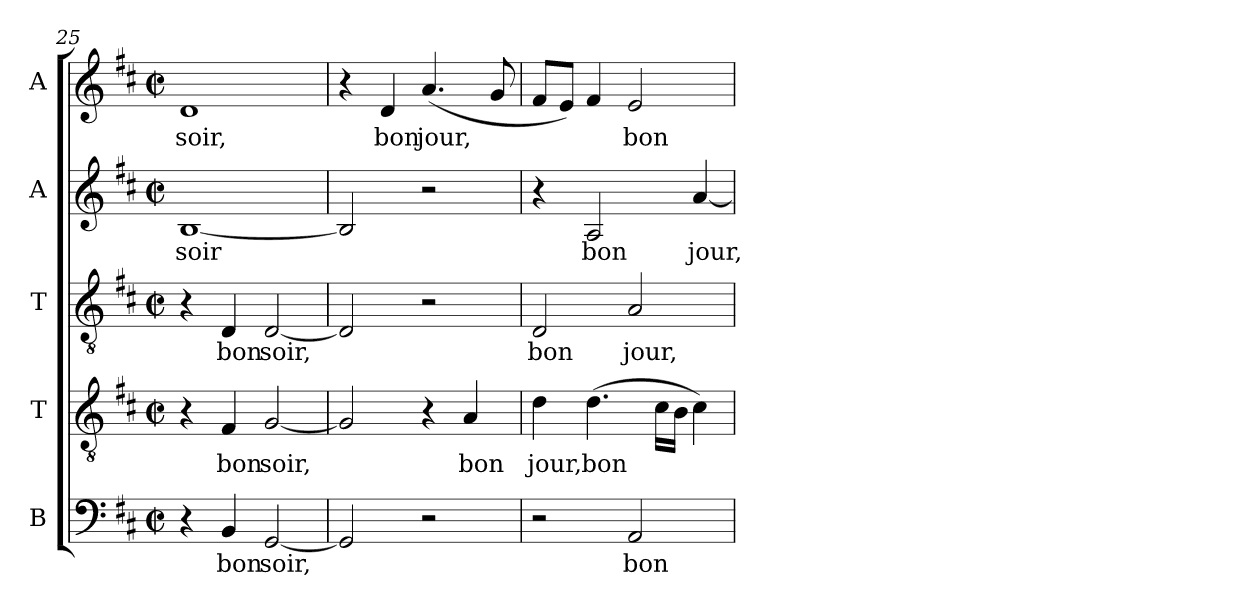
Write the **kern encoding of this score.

**kern	**text	**kern	**text	**kern	**text	**kern	**text	**kern	**text
*part5	*part5	*part4	*part4	*part3	*part3	*part2	*part2	*part1	*part1
*staff5	*staff5	*staff4	*staff4	*staff3	*staff3	*staff2	*staff2	*staff1	*staff1
*I"B	*	*I"T	*	*I"T	*	*I"A	*	*I"A	*
*clefF4	*	*clefGv2	*	*clefGv2	*	*clefG2	*	*clefG2	*
*k[f#c#]	*	*k[f#c#]	*	*k[f#c#]	*	*k[f#c#]	*	*k[f#c#]	*
*D:	*	*D:	*	*D:	*	*D:	*	*D:	*
*M2/2	*	*M2/2	*	*M2/2	*	*M2/2	*	*M2/2	*
*met(c|)	*	*met(c|)	*	*met(c|)	*	*met(c|)	*	*met(c|)	*
=25	=25	=25	=25	=25	=25	=25	=25	=25	=25
!	!	!	!	!	!	!	!LO:LY:b:color=#000000	!	!
!	!	!	!	!	!	!	!	!	!LO:LY:b:color=#000000
4r	.	4r	.	4r	.	[1Bi	soir	1di	soir,
!	!LO:LY:b:color=#000000	!	!	!	!	!	!	!	!
!	!	!	!LO:LY:b:color=#000000	!	!	!	!	!	!
!	!	!	!	!	!LO:LY:b:color=#000000	!	!	!	!
4BBi/	bon	4F#i/	bon	4Di/	bon	.	.	.	.
!	!LO:LY:b:color=#000000	!	!	!	!	!	!	!	!
!	!	!	!LO:LY:b:color=#000000	!	!	!	!	!	!
!	!	!	!	!	!LO:LY:b:color=#000000	!	!	!	!
[2GGi/	soir,	[2Gi/	soir,	[2Di/	soir,	.	.	.	.
=26	=26	=26	=26	=26	=26	=26	=26	=26	=26
2GGi/]	.	2Gi/]	.	2Di/]	.	2Bi/]	.	4r	.
!	!	!	!	!	!	!	!	!	!LO:LY:b:color=#000000
.	.	.	.	.	.	.	.	4di/	bon
!	!	!	!	!	!	!	!	!	!LO:LY:b:color=#000000
2r	.	4r	.	2r	.	2r	.	(4.ai/	jour,
!	!	!	!LO:LY:b:color=#000000	!	!	!	!	!	!
.	.	4Ai/	bon	.	.	.	.	.	.
.	.	.	.	.	.	.	.	8gi/	.
!!LO:LB:g=z
=27	=27	=27	=27	=27	=27	=27	=27	=27	=27
!	!	!	!LO:LY:b:color=#000000	!	!	!	!	!	!
!	!	!	!	!	!LO:LY:b:color=#000000	!	!	!	!
2r	.	4di\	jour,	2Di/	bon	4r	.	8f#i/L	.
.	.	.	.	.	.	.	.	8ei/J)	.
!	!	!	!LO:LY:b:color=#000000	!	!	!	!	!	!
!	!	!	!	!	!	!	!LO:LY:b:color=#000000	!	!
.	.	(4.di\	bon	.	.	2Ai/	bon	4f#i/	.
!	!LO:LY:b:color=#000000	!	!	!	!	!	!	!	!
!	!	!	!	!	!LO:LY:b:color=#000000	!	!	!	!
!	!	!	!	!	!	!	!	!	!LO:LY:b:color=#000000
2AAi/	bon	.	.	2Ai/	jour,	.	.	2ei/	bon
.	.	16c#i\LL	.	.	.	.	.	.	.
.	.	16Bi\JJ	.	.	.	.	.	.	.
!	!	!	!	!	!	!	!LO:LY:b:color=#000000	!	!
.	.	4c#i\)	.	.	.	[4ai/	jour,	.	.
=	=	=	=	=	=	=	=	=	=
*-	*-	*-	*-	*-	*-	*-	*-	*-	*-
